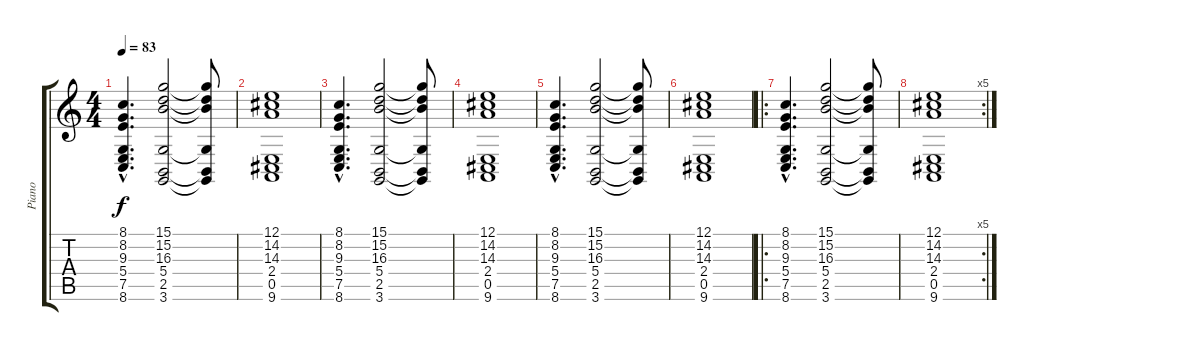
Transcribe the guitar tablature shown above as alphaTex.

\track ("Piano" "Piano") {instrument acousticgrandpiano}
\staff {score tabs}
\tuning (E4 B3 G3 D3 A2 E2) {hide}
\ts (4 4)
\tempo 83
\clef g2
\ks c
(8.1{hac} 8.2{hac} 9.3{hac} 5.4{hac} 7.5{hac} 8.6{hac}).4{d dy f} (15.1 15.2 16.3 5.4 2.5 3.6).2 (15.1{t} 15.2{t} 16.3{t} 5.4{t} 2.5{t} 3.6{t}).8 |
(12.1 14.2 14.3 2.4 0.5 9.6).1 |
(8.1{hac} 8.2{hac} 9.3{hac} 5.4{hac} 7.5{hac} 8.6{hac}).4{d} (15.1 15.2 16.3 5.4 2.5 3.6).2 (15.1{t} 15.2{t} 16.3{t} 5.4{t} 2.5{t} 3.6{t}).8 |
(12.1 14.2 14.3 2.4 0.5 9.6).1 |
(8.1{hac} 8.2{hac} 9.3{hac} 5.4{hac} 7.5{hac} 8.6{hac}).4{d} (15.1 15.2 16.3 5.4 2.5 3.6).2 (15.1{t} 15.2{t} 16.3{t} 5.4{t} 2.5{t} 3.6{t}).8 |
(12.1 14.2 14.3 2.4 0.5 9.6).1 |
\ro
(8.1{hac} 8.2{hac} 9.3{hac} 5.4{hac} 7.5{hac} 8.6{hac}).4{d} (15.1 15.2 16.3 5.4 2.5 3.6).2 (15.1{t} 15.2{t} 16.3{t} 5.4{t} 2.5{t} 3.6{t}).8 |
\rc 5
(12.1 14.2 14.3 2.4 0.5 9.6).1
